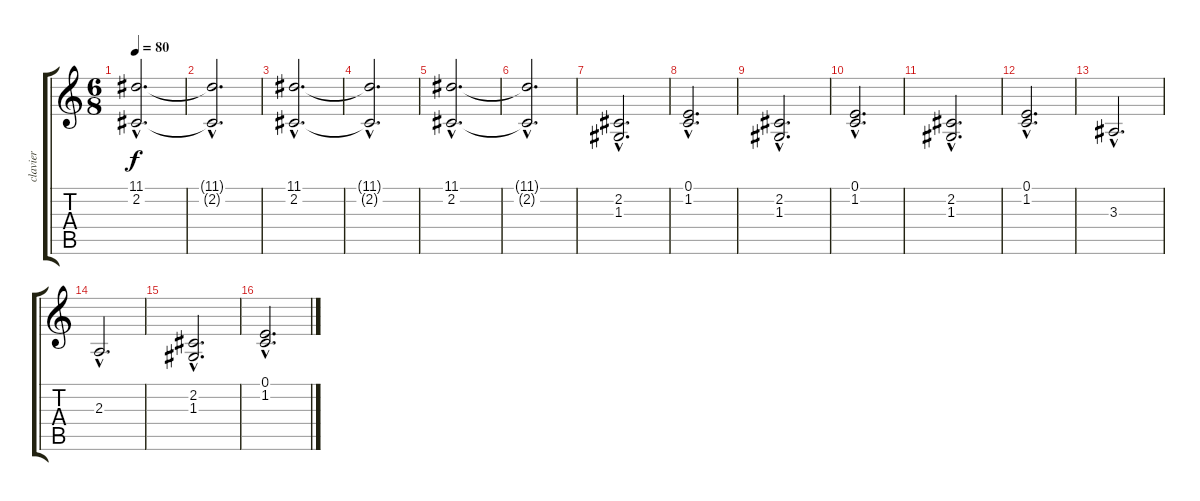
\track ("clavier" "clavier") {instrument rockorgan}
\staff {score tabs}
\tuning (E4 B3 G3 D3 A2 E2) {hide}
\ts (6 8)
\tempo 80
\clef g2
\ks c
(11.1{hac} 2.2{hac}).2{d dy f} |
(11.1{hac t} 2.2{hac t}).2{d} |
(11.1{hac} 2.2{hac}).2{d} |
(11.1{hac t} 2.2{hac t}).2{d} |
(11.1{hac} 2.2{hac}).2{d} |
(11.1{hac t} 2.2{hac t}).2{d} |
(2.2{hac} 1.3{hac}).2{d} |
(0.1{hac} 1.2{hac}).2{d} |
(2.2{hac} 1.3{hac}).2{d} |
(0.1{hac} 1.2{hac}).2{d} |
(2.2{hac} 1.3{hac}).2{d} |
(0.1{hac} 1.2{hac}).2{d} |
3.3{hac}.2{d} |
2.3{hac}.2{d} |
(2.2{hac} 1.3{hac}).2{d} |
(0.1{hac} 1.2{hac}).2{d}
